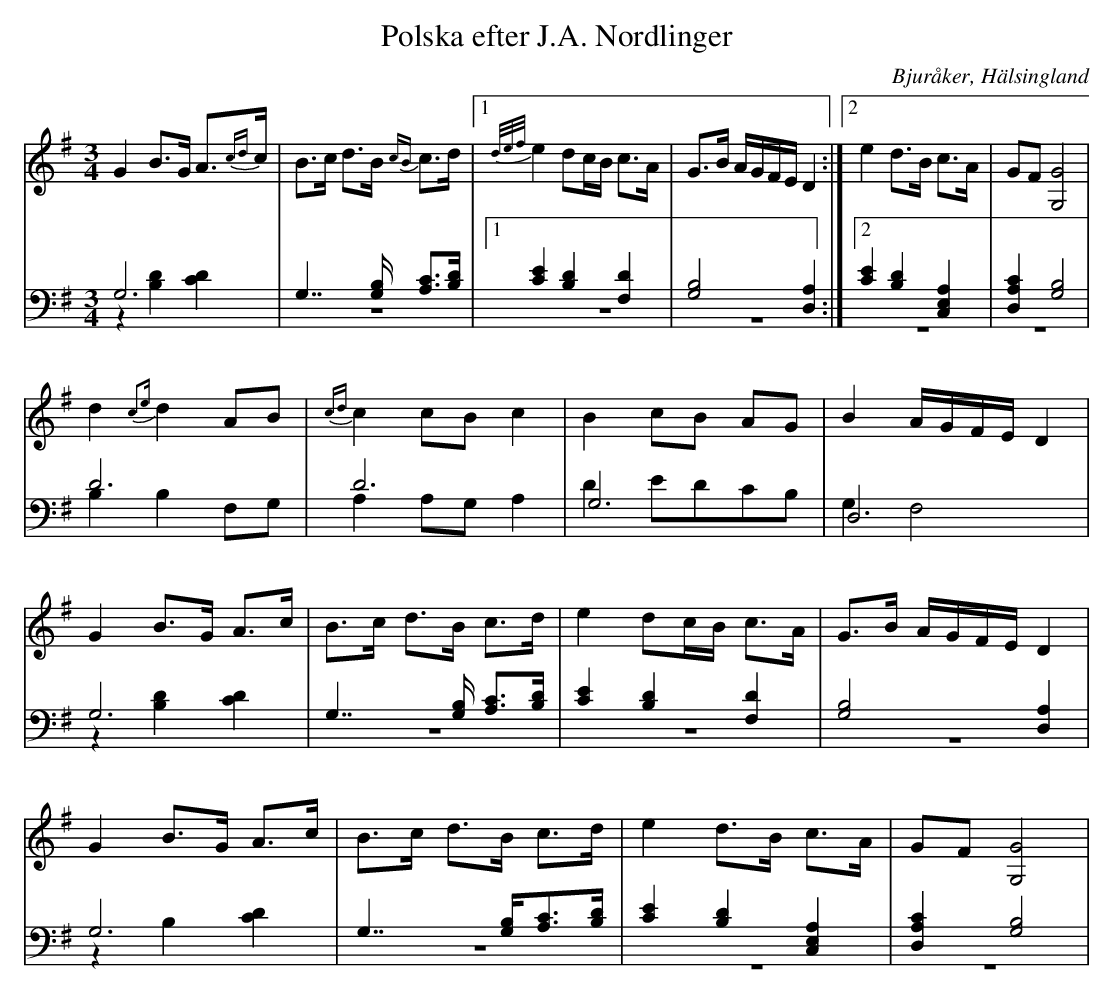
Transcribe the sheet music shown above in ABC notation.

X:1
T: Polska efter J.A. Nordlinger
O: Bjuråker, Hälsingland
M: 3/4
L: 1/8
K: G
V:1
V:2
V:3 merge
V:1
G2 B>G A>{cd2/3}c|B>c d>B {cB}c>d |1 {d/e/f/}e2 dc/B/ c>A| G>B A/G/F/E/ D2:|2 e2 d>B c>A|GF [G4G,4]  |
 d2 {c2e}d2 AB|{cd}c2 cB c2|B2 cB AG|B2 A/G/F/E/ D2 |
G2 B>G A>c|B>c d>B c>d |e2 dc/B/ c>A|G>B A/G/F/E/ D2 |
G2 B>G A>c |B>c d>B c>d|e2 d>B c>A|GF [G,4G4] |
V:2 clef=bass
 G,6|G,7/2 [G,/B,/] [A,C]>[B,D]|1 [C2E2] [B,2D2] [F,2D2]| [G,4B,4] [D,2A,2]:|2 [C2E2] [B,2D2] [C,2E,2A,2]| [D,2A,2C2] [G,4B,4]|
D6 |D6 |G,6|D,6 |
G,6 | G,7/2 [G,/B,/] [A,C]>[B,D]| [C2E2] [B,2D2] [F,2D2]| [G,4B,4] [D,2A,2]|
G,6 |G,7/2 [G,/B,/][A,C]>[B,D]|[C2E2] [B,2D2] [C,2E,2A,2]|[D,2A,2C2] [G,4B,4] |
V:3 clef=bass
z2 [B,2D2] [C2D2]| z6|1 z6| z6:|2 z6|  z6|
B,2 B,2 F,G, |A,2 A,G, A,2 |D2 EDCB,|G,2 F,4 |
z2 [B,2D2] [C2D2]| z6 |z6 |z6|
z2 B,2 [C2D2] |z6|z6|z6|
